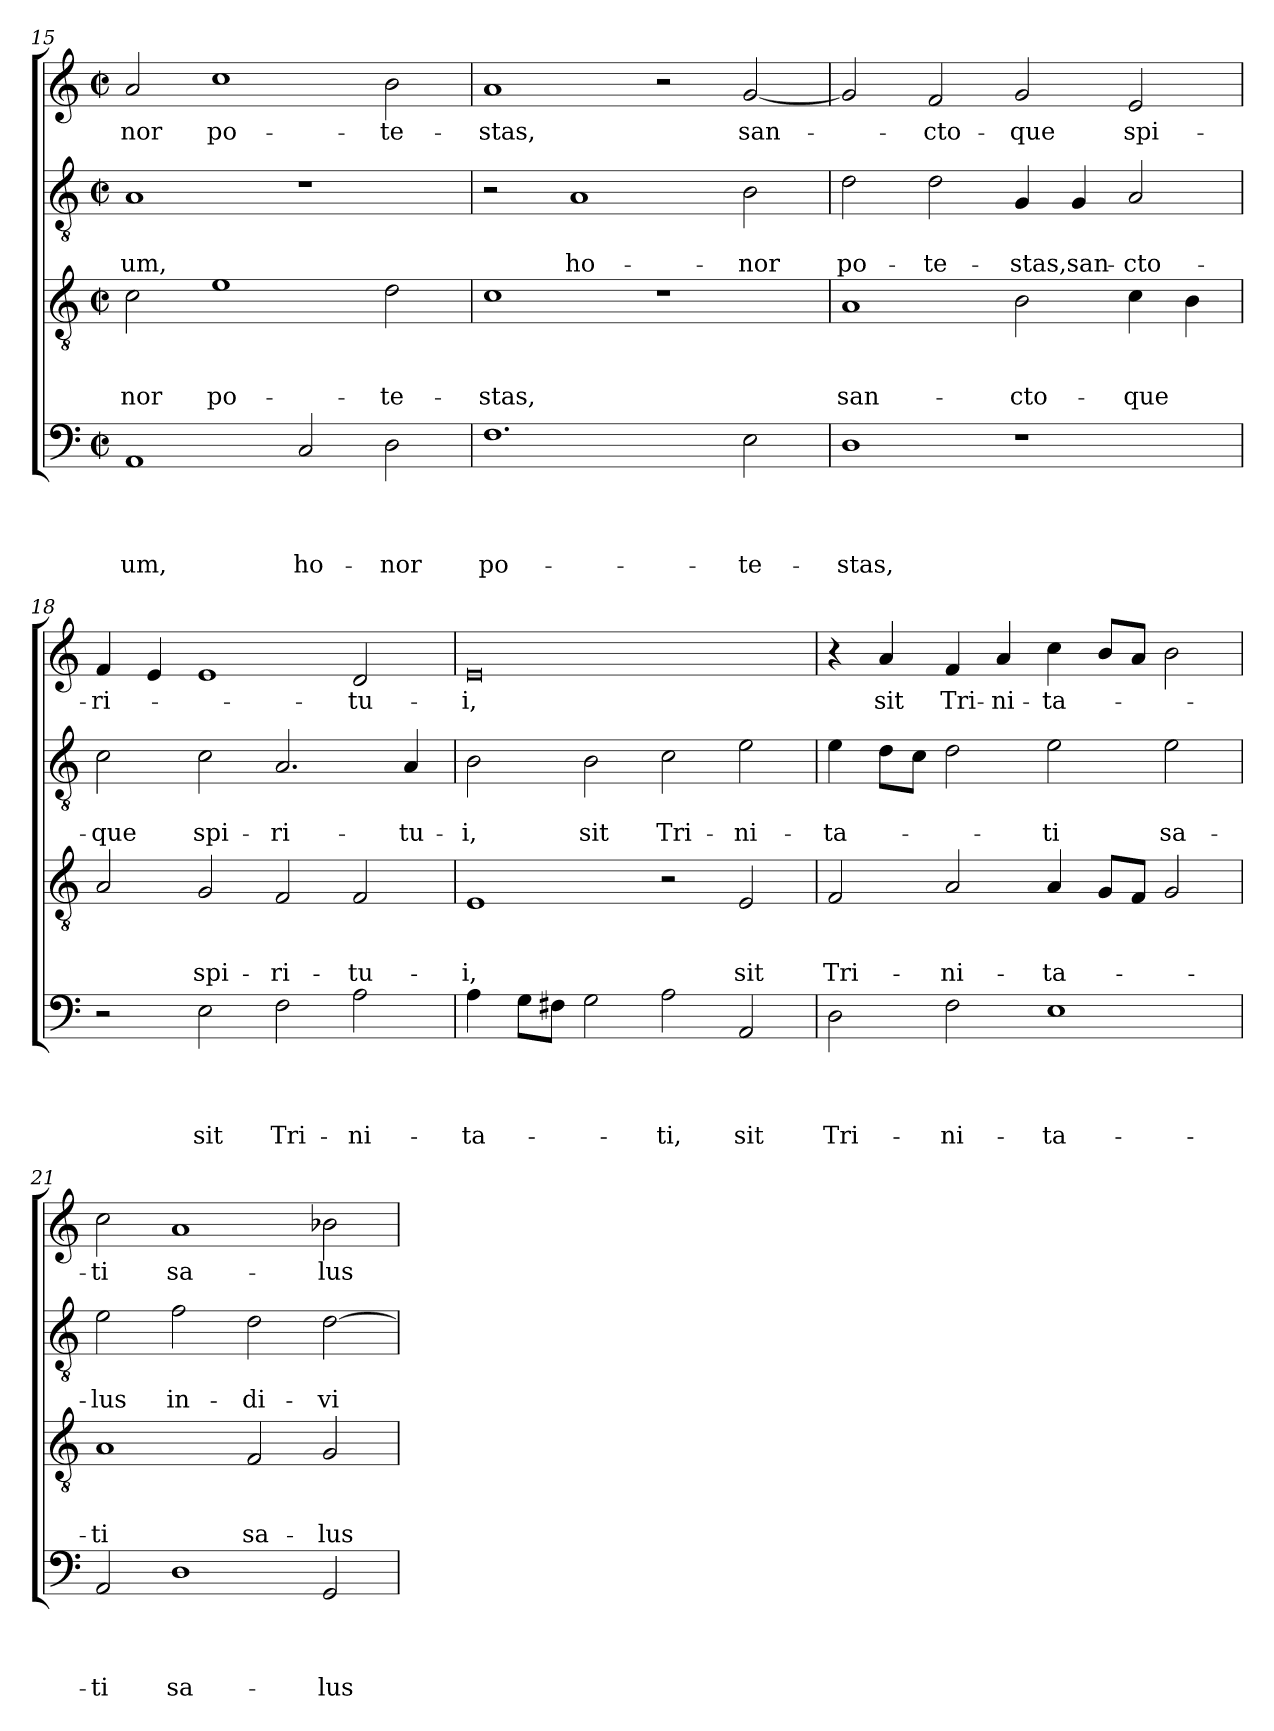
**kern	**text	**text	**text	**text	**kern	**text	**text	**text	**kern	**text	**text	**kern	**text
*part4	*part4	*part4	*part4	*part4	*part3	*part3	*part3	*part3	*part2	*part2	*part2	*part1	*part1
*staff4	*staff4	*staff4	*staff4	*staff4	*staff3	*staff3	*staff3	*staff3	*staff2	*staff2	*staff2	*staff1	*staff1
*clefF4	*	*	*	*	*clefGv2	*	*	*	*clefGv2	*	*	*clefG2	*
*k[]	*	*	*	*	*k[]	*	*	*	*k[]	*	*	*k[]	*
*C:	*	*	*	*	*C:	*	*	*	*C:	*	*	*C:	*
*M2/2	*	*	*	*	*M2/2	*	*	*	*M2/2	*	*	*M2/2	*
*met(c|)	*	*	*	*	*met(c|)	*	*	*	*met(c|)	*	*	*met(c|)	*
=15	=15	=15	=15	=15	=15	=15	=15	=15	=15	=15	=15	=15	=15
!	!	!	!	!LO:LY:b	!	!	!	!LO:LY:b	!	!	!LO:LY:b	!	!LO:LY:b
1AA	.	.	.	-um,	2c\	.	.	-nor	1A	.	-um,	2a/	-nor
!	!	!	!	!	!	!	!	!LO:LY:b	!	!	!	!	!LO:LY:b
.	.	.	.	.	1e	.	.	po-	.	.	.	1cc	po-
!	!	!	!	!LO:LY:b	!	!	!	!	!	!	!	!	!
2C/	.	.	.	ho-	.	.	.	.	1r	.	.	.	.
!	!	!	!	!LO:LY:b	!	!	!	!LO:LY:b	!	!	!	!	!LO:LY:b
2D\	.	.	.	-nor	2d\	.	.	-te-	.	.	.	2b\	-te-
!!LO:LB:g=z
=16	=16	=16	=16	=16	=16	=16	=16	=16	=16	=16	=16	=16	=16
!	!	!	!	!LO:LY:b	!	!	!	!LO:LY:b	!	!	!	!	!LO:LY:b
1.F	.	.	.	po-	1c	.	.	-stas,	2r	.	.	1a	-stas,
!	!	!	!	!	!	!	!	!	!	!	!LO:LY:b	!	!
.	.	.	.	.	.	.	.	.	1A	.	ho-	.	.
.	.	.	.	.	1r	.	.	.	.	.	.	2r	.
!	!	!	!	!LO:LY:b	!	!	!	!	!	!	!LO:LY:b	!	!LO:LY:b
2E\	.	.	.	-te-	.	.	.	.	2B\	.	-nor	[2g/	san-
=17	=17	=17	=17	=17	=17	=17	=17	=17	=17	=17	=17	=17	=17
!	!	!	!	!LO:LY:b	!	!	!	!LO:LY:b	!	!	!LO:LY:b	!	!
1D	.	.	.	-stas,	1A	.	.	san-	2d\	.	po-	2g/]	.
!	!	!	!	!	!	!	!	!	!	!	!LO:LY:b	!	!LO:LY:b
.	.	.	.	.	.	.	.	.	2d\	.	-te-	2f/	-cto-
!	!	!	!	!	!	!	!	!LO:LY:b	!	!	!LO:LY:b	!	!LO:LY:b
1r	.	.	.	.	2B\	.	.	-cto-	4G/	.	-stas,	2g/	-que
!	!	!	!	!	!	!	!	!	!	!	!LO:LY:b	!	!
.	.	.	.	.	.	.	.	.	4G/	.	san-	.	.
!	!	!	!	!	!	!	!	!LO:LY:b	!	!	!LO:LY:b	!	!LO:LY:b
.	.	.	.	.	4c\	.	.	-que	2A/	.	-cto-	2e/	spi-
.	.	.	.	.	4B\	.	.	.	.	.	.	.	.
=18	=18	=18	=18	=18	=18	=18	=18	=18	=18	=18	=18	=18	=18
!	!	!	!	!	!	!	!	!	!	!	!LO:LY:b	!	!LO:LY:b
2r	.	.	.	.	2A/	.	.	.	2c\	.	-que	4f/	-ri-
.	.	.	.	.	.	.	.	.	.	.	.	4e/	.
!	!	!	!	!LO:LY:b	!	!	!	!LO:LY:b	!	!	!LO:LY:b	!	!
2E\	.	.	.	sit	2G/	.	.	spi-	2c\	.	spi-	1e	.
!	!	!	!	!LO:LY:b	!	!	!	!LO:LY:b	!	!	!LO:LY:b	!	!
2F\	.	.	.	Tri-	2F/	.	.	-ri-	2.A/	.	-ri-	.	.
!	!	!	!	!LO:LY:b	!	!	!	!LO:LY:b	!	!	!	!	!LO:LY:b
2A\	.	.	.	-ni-	2F/	.	.	-tu-	.	.	.	2d/	-tu-
!	!	!	!	!	!	!	!	!	!	!	!LO:LY:b	!	!
.	.	.	.	.	.	.	.	.	4A/	.	-tu-	.	.
=19	=19	=19	=19	=19	=19	=19	=19	=19	=19	=19	=19	=19	=19
!	!	!	!	!LO:LY:b	!	!	!	!LO:LY:b	!	!	!LO:LY:b	!	!LO:LY:b
4A\	.	.	.	-ta-	1E	.	.	-i,	2B\	.	-i,	0e	-i,
8G\L	.	.	.	.	.	.	.	.	.	.	.	.	.
8F#\J	.	.	.	.	.	.	.	.	.	.	.	.	.
!	!	!	!	!	!	!	!	!	!	!	!LO:LY:b	!	!
2G\	.	.	.	.	.	.	.	.	2B\	.	sit	.	.
!	!	!	!	!LO:LY:b	!	!	!	!	!	!	!LO:LY:b	!	!
2A\	.	.	.	-ti,	2r	.	.	.	2c\	.	Tri-	.	.
!	!	!	!	!LO:LY:b	!	!	!	!LO:LY:b	!	!	!LO:LY:b	!	!
2AA/	.	.	.	sit	2E/	.	.	sit	2e\	.	-ni-	.	.
=20	=20	=20	=20	=20	=20	=20	=20	=20	=20	=20	=20	=20	=20
!	!	!	!	!LO:LY:b	!	!	!	!LO:LY:b	!	!	!LO:LY:b	!	!
2D\	.	.	.	Tri-	2F/	.	.	Tri-	4e\	.	-ta-	4r	.
!	!	!	!	!	!	!	!	!	!	!	!	!	!LO:LY:b
.	.	.	.	.	.	.	.	.	8d\L	.	.	4a/	sit
.	.	.	.	.	.	.	.	.	8c\J	.	.	.	.
!	!	!	!	!LO:LY:b	!	!	!	!LO:LY:b	!	!	!	!	!LO:LY:b
2F\	.	.	.	-ni-	2A/	.	.	-ni-	2d\	.	.	4f/	Tri-
!	!	!	!	!	!	!	!	!	!	!	!	!	!LO:LY:b
.	.	.	.	.	.	.	.	.	.	.	.	4a/	-ni-
!	!	!	!	!LO:LY:b	!	!	!	!LO:LY:b	!	!	!LO:LY:b	!	!LO:LY:b
1E	.	.	.	-ta-	4A/	.	.	-ta-	2e\	.	-ti	4cc\	-ta-
.	.	.	.	.	8G/L	.	.	.	.	.	.	8b/L	.
.	.	.	.	.	8F/J	.	.	.	.	.	.	8a/J	.
!	!	!	!	!	!	!	!	!	!	!	!LO:LY:b	!	!
.	.	.	.	.	2G/	.	.	.	2e\	.	sa-	2b\	.
!!LO:PB:g=z
=21	=21	=21	=21	=21	=21	=21	=21	=21	=21	=21	=21	=21	=21
!	!	!	!	!LO:LY:b	!	!	!	!LO:LY:b	!	!	!LO:LY:b	!	!LO:LY:b
2AA/	.	.	.	-ti	1A	.	.	-ti	2e\	.	-lus	2cc\	-ti
!	!	!	!	!LO:LY:b	!	!	!	!	!	!	!LO:LY:b	!	!LO:LY:b
1D	.	.	.	sa-	.	.	.	.	2f\	.	in-	1a	sa-
!	!	!	!	!	!	!	!	!LO:LY:b	!	!	!LO:LY:b	!	!
.	.	.	.	.	2F/	.	.	sa-	2d\	.	-di-	.	.
!	!	!	!	!LO:LY:b	!	!	!	!LO:LY:b	!	!	!LO:LY:b	!	!LO:LY:b
2GG/	.	.	.	-lus	2G/	.	.	-lus	[2d\	.	-vi-	2b-X\	-lus
=	=	=	=	=	=	=	=	=	=	=	=	=	=
*-	*-	*-	*-	*-	*-	*-	*-	*-	*-	*-	*-	*-	*-
